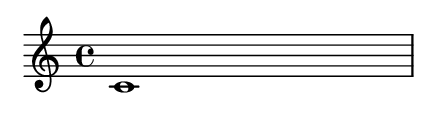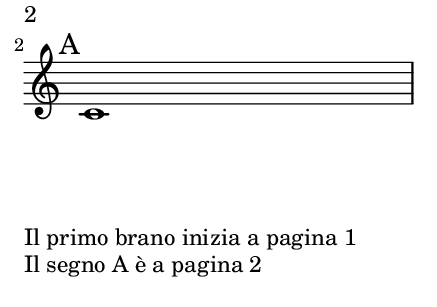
%% Generated by lilypond-book
%% Options: [exampleindent=10.16\mm,indent=0\mm,line-width=160\mm,paper-height=845.047\pt,paper-width=597.508\pt,papersize="a8landscape"]
\include "lilypond-book-preamble.ly"


% ****************************************************************
% Start cut-&-pastable-section
% ****************************************************************

#(ly:set-option 'eps-box-padding 3.000000)



\paper {
  #(set-paper-size "a8landscape")
  indent = 0\mm
}

\layout {
  
}




% ****************************************************************
% ly snippet:
% ****************************************************************
\sourcefileline 1724
\header { tagline = ##f }
\book {
  \label #'primoBrano
  \score {
    {
      c'1
      \pageBreak \mark A \label #'segnoA
      c'1
    }
  }
  \markup { Il primo brano inizia a pagina \page-ref #'primoBrano "0" "?" }
  \markup { Il segno A è a pagina \page-ref #'segnoA "0" "?" }
}


% ****************************************************************
% end ly snippet
% ****************************************************************
